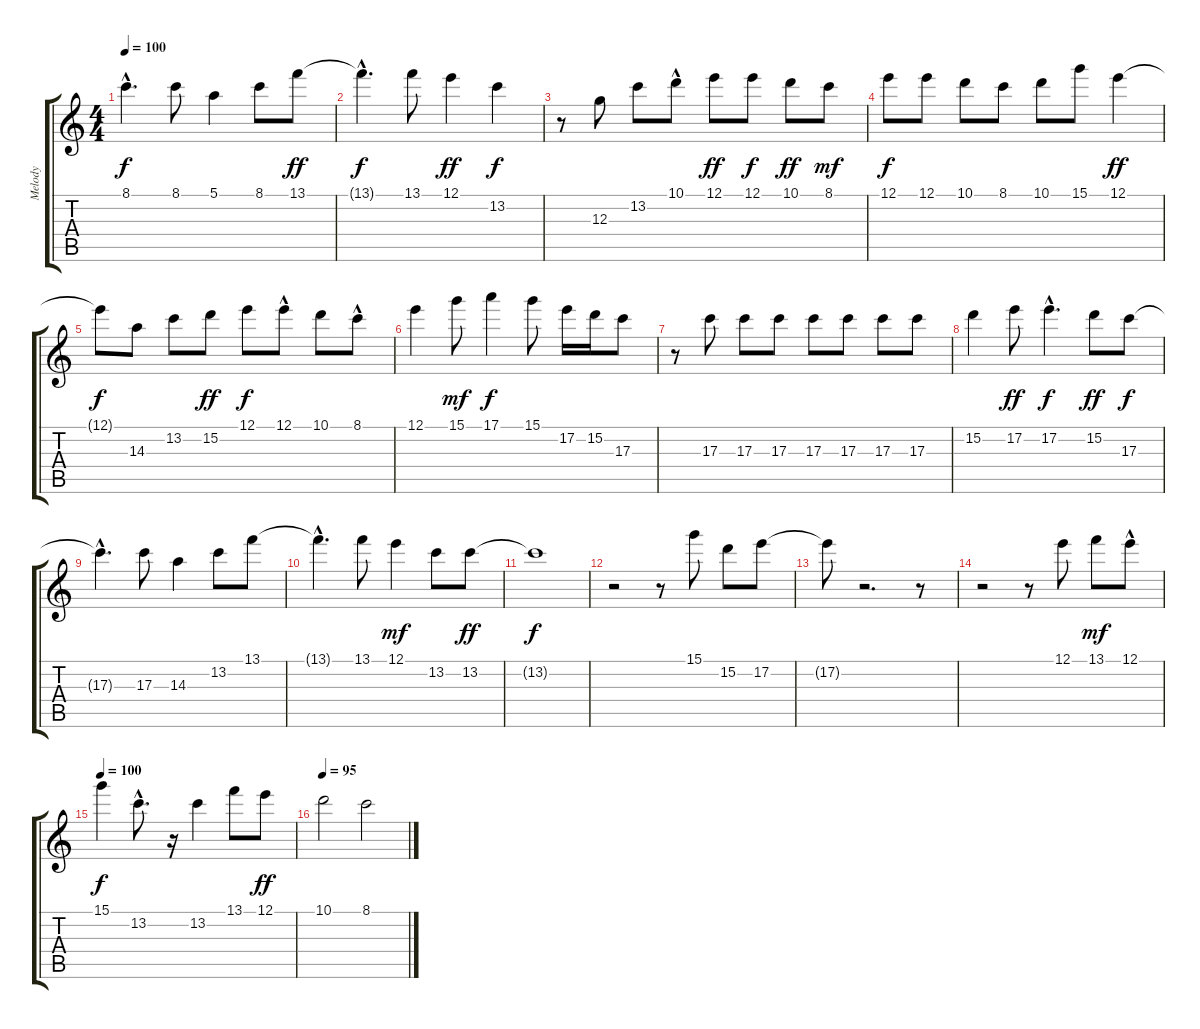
\track ("Melody" "Melody") {instrument acousticguitarnylon}
\staff {score tabs}
\tuning (E4 B3 G3 D3 A2 E2) {hide}
\ts (4 4)
\tempo 100
\clef g2
\ks c
8.1{hac t}.4{d dy f} 8.1.8 5.1.4 8.1.8 13.1.8{dy ff} |
13.1{hac t}.4{d dy f} 13.1.8 12.1.4{dy ff} 13.2.4{dy f} |
r.8 12.3.8 13.2.8 10.1{hac}.8 12.1.8{dy ff} 12.1.8{dy f} 10.1.8{dy ff} 8.1.8{dy mf} |
12.1.8{dy f} 12.1.8 10.1.8 8.1.8 10.1.8 15.1.8 12.1.4{dy ff} |
12.1{t}.8{dy f} 14.3.8 13.2.8 15.2.8{dy ff} 12.1.8{dy f} 12.1{hac}.8 10.1.8 8.1{hac}.8 |
12.1.4 15.1.8{dy mf} 17.1.4{dy f} 15.1.8 17.2.16 15.2.16 17.3.8 |
r.8 17.3.8 17.3.8 17.3.8 17.3.8 17.3.8 17.3.8 17.3.8 |
15.2.4 17.2.8{dy ff} 17.2{hac}.4{d dy f} 15.2.8{dy ff} 17.3.8{dy f} |
17.3{hac t}.4{d} 17.3.8 14.3.4 13.2.8 13.1.8 |
13.1{hac t}.4{d} 13.1.8 12.1.4{dy mf} 13.2.8 13.2.8{dy ff} |
13.2{t}.1{dy f} |
r.2 r.8 15.1.8 15.2.8 17.2.8 |
17.2{t}.8 r.2{d} r.8 |
r.2 r.8 12.1.8 13.1.8{dy mf} 12.1{hac}.8 |
\tempo 100
15.1.4{dy f} 13.2{hac}.8{d} r.16 13.2.4 13.1.8 12.1.8{dy ff} |
\tempo 95
10.1.2 8.1.2
